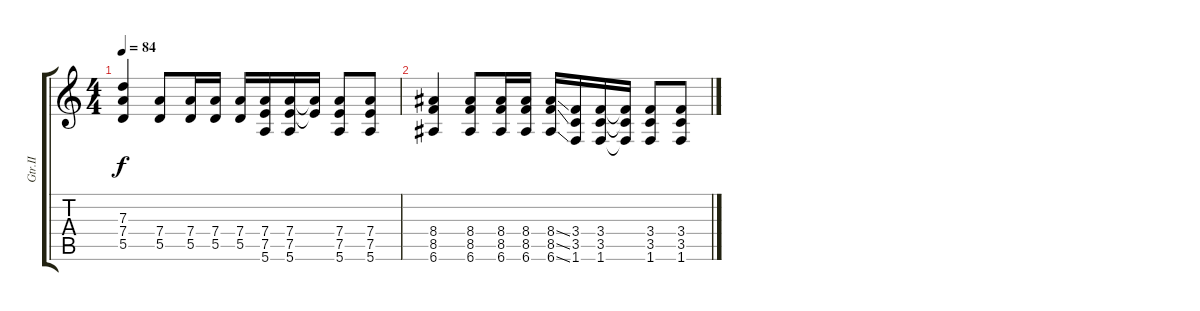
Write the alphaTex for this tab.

\track ("Gtr.II" "Gtr.II") {instrument distortionguitar}
\staff {score tabs}
\tuning (E4 B3 G3 D3 A2 E2) {hide}
\ts (4 4)
\tempo 84
\clef g2
\ks c
(7.3 7.4 5.5).4{dy f} (7.4 5.5).8 (7.4 5.5).16 (7.4 5.5).16 (7.4 5.5).16 (7.4 7.5 5.6).16 (7.4 7.5 5.6).16 (7.4{t} 7.5{t}).16 (7.4 7.5 5.6).8 (7.4 7.5 5.6).8 |
(8.4 8.5 6.6).4 (8.4 8.5 6.6).8 (8.4 8.5 6.6).16 (8.4 8.5 6.6).16 (8.4{ss} 8.5{ss} 6.6{ss}).16 (3.4 3.5 1.6).16 (3.4 3.5 1.6).16 (3.4{t} 3.5{t} 1.6{t}).16 (3.4 3.5 1.6).8 (3.4 3.5 1.6).8
